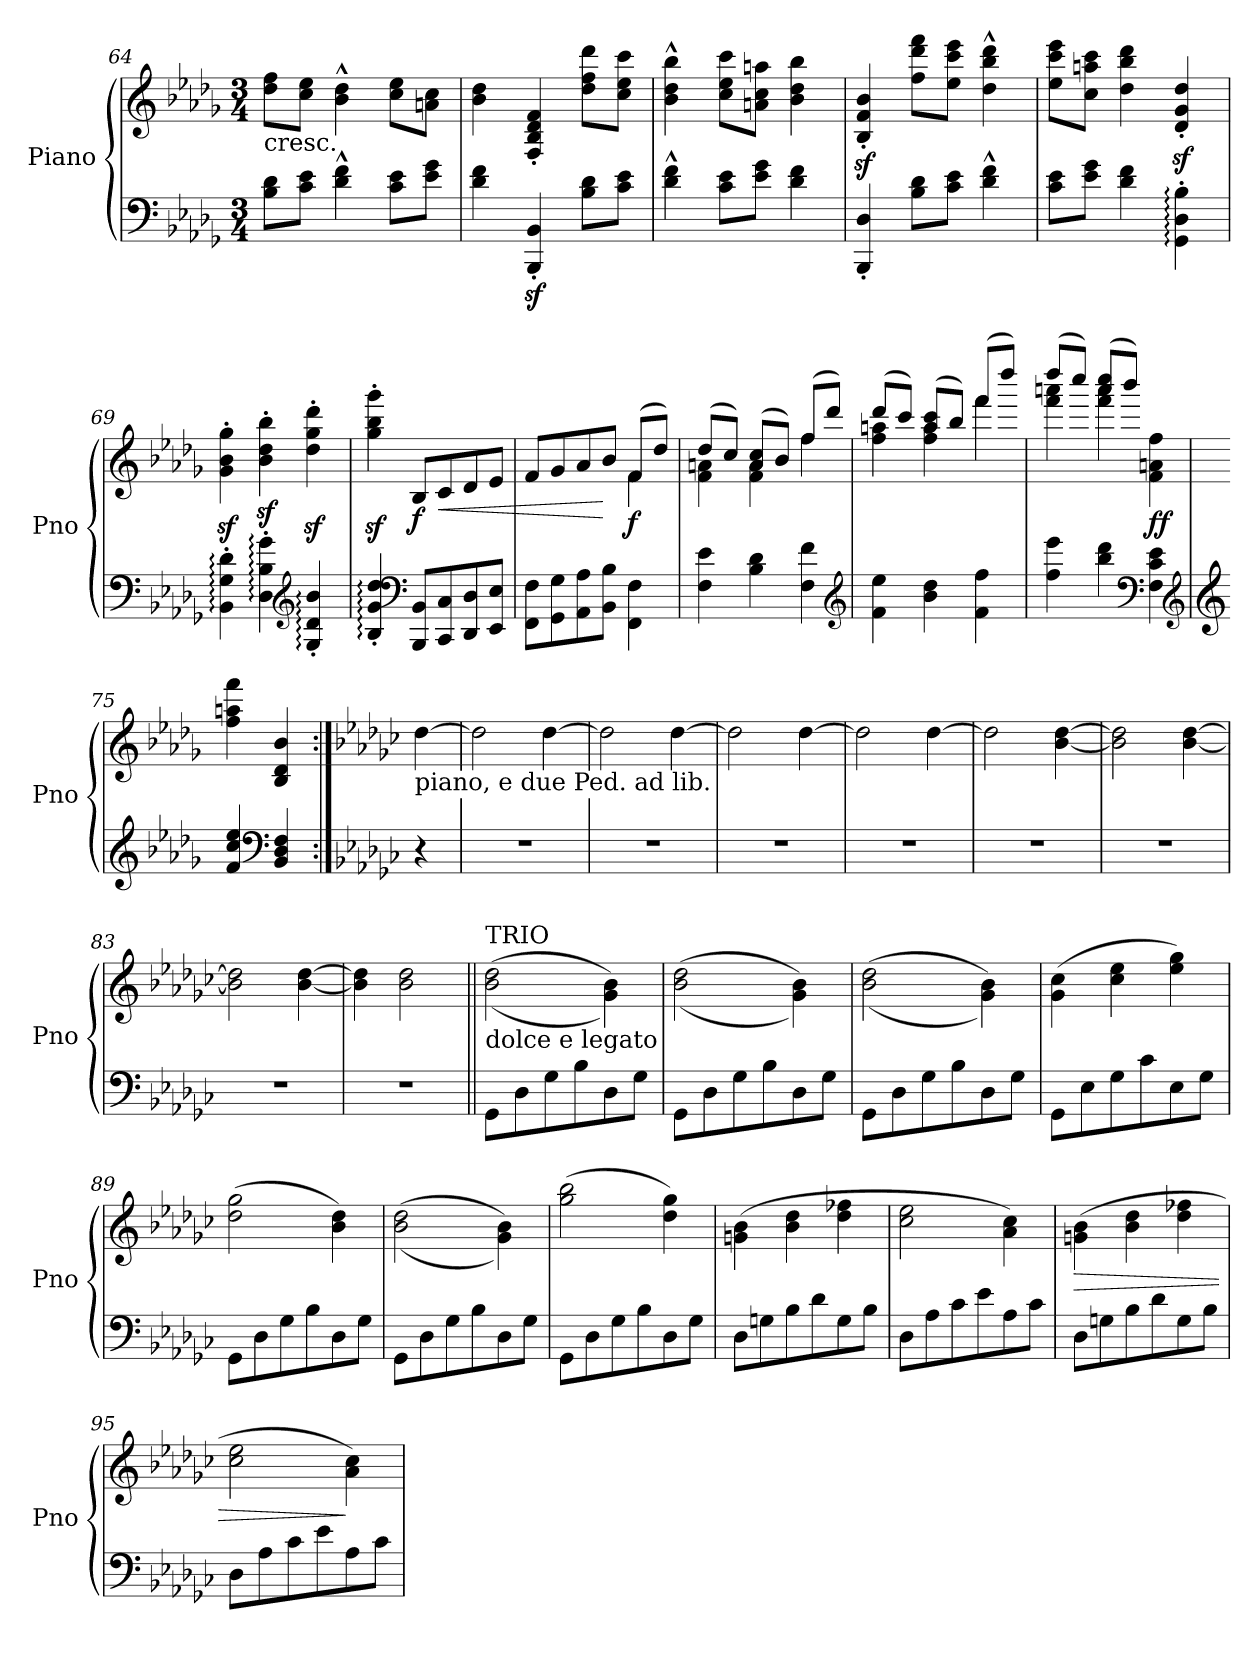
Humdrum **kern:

**kern	**kern	**dynam
*part1	*part1	*part1
*staff2	*staff1	*staff1/2
*I"Piano	*	*
*I'Pno	*	*
!!LO:LB:g=z
*clefF4	*clefG2	*
*k[b-e-a-d-g-]	*k[b-e-a-d-g-]	*
*D-:	*D-:	*
*M3/4	*M3/4	*
=64	=64	=64
!	!LO:TX:b:t=cresc.	!
8B-\ 8d-\L	8dd-\ 8ff\L	.
8c\ 8e-\J	8cc\ 8ee-\J	.
4d-\^^ 4f\^^	4b-\^^ 4dd-\^^	.
8c\ 8e-\L	8cc\ 8ee-\L	.
8e-\ 8g-\J	8an\ 8cc\J	.
=65	=65	=65
4d-\ 4f\	4b-\ 4dd-\	.
4BBB-/z>' 4BB-/z>'	4F/' 4B-/' 4d-/' 4f/'	.
8B-\ 8d-\L	8dd-\ 8ff\ 8ddd-\L	.
8c\ 8e-\J	8cc\ 8ee-\ 8ccc\J	.
=66	=66	=66
4d-\^^ 4f\^^	4b-\^^ 4dd-\^^ 4bb-\^^	.
8c\ 8e-\L	8cc\ 8ee-\ 8ccc\L	.
8e-\ 8g-\J	8an\ 8cc\ 8aan\J	.
4d-\ 4f\	4b-\ 4dd-\ 4bb-\	.
=67	=67	=67
4BBB-/' 4D-/'	4B-/z<' 4f/z<' 4b-/z<'	.
8B-\ 8d-\L	8ff\ 8ddd-\ 8fff\L	.
8c\ 8e-\J	8ee-\ 8ccc\ 8eee-\J	.
4d-\^^ 4f\^^	4dd-\^^ 4bb-\^^ 4ddd-\^^	.
=68	=68	=68
8c\ 8e-\L	8ee-\ 8ccc\ 8eee-\L	.
8e-\ 8g-\J	8cc\ 8aan\ 8ccc\J	.
4d-\ 4f\	4dd-\ 4bb-\ 4ddd-\	.
4GG-\:' 4D-\:' 4B-\:'	4d-/z<' 4g-/z<' 4dd-/z<'	.
=69	=69	=69
4BB-\:' 4G-\:' 4d-\:'	4g-\z<' 4b-\z<' 4gg-\z<'	.
4D-\:' 4B-\:' 4g-\:'	4b-\z<' 4dd-\z<' 4bb-\z<'	.
*clefG2	*	*
4G-/:' 4d-/:' 4b-/:'	4dd-\z<' 4gg-\z<' 4ddd-\z<'	.
!!LO:LB:g=z
=70	=70	=70
4B-/:' 4g-/:' 4dd-/:'	4gg-\z<' 4bb-\z<' 4ggg-\z<'	.
*clefF4	*	*
!	!	!LO:DY:b
8BBB-/ 8BB-/L	8B-/L	f
!	!	!LO:HP:b
8CC/ 8C/	8c/	<
8DD-/ 8D-/	8d-/	.
8EE-/ 8E-/J	8e-/J	.
=71	=71	=71
*	*^	*
8FF\ 8F\L	8f/L	2ryy	.
8GG-\ 8G-\	8g-/	.	.
8AA-\ 8A-\	8a-/	.	.
8BB-\ 8B-\J	8b-/J	.	[
!	!	!	!LO:DY:b
4FF\ 4F\	(8f/L	4f\	f
.	8dd-/J)	.	.
=72	=72	=72	=72
4F\ 4e-\	(8dd-/L	4f\ 4an\	.
.	8cc/J)	.	.
4B-\ 4d-\	(8a/ 8cc/L	4f\ 4a\	.
.	8b-/J)	.	.
4F\ 4f\	(8ff/L	4ff\	.
.	8ddd-/J)	.	.
*clefG2	*	*	*
=73	=73	=73	=73
4f\ 4ee-\	(8ddd-/L	4ff\ 4aan\	.
.	8ccc/J)	.	.
4b-\ 4dd-\	(8aa/ 8ccc/L	4ff\ 4aa\	.
.	8bb-/J)	.	.
4f\ 4ff\	(8fff/L	4fff\	.
.	8dddd-/J)	.	.
=74	=74	=74	=74
4ff\ 4eee-\	(8dddd-/L	4fff\ 4aaan\	.
.	8cccc/J)	.	.
4bb-\ 4ddd-\	(8aaa/ 8cccc/L	4fff\ 4aaa\	.
.	8bbb-/J)	.	.
*clefF4	*	*	*
!	!	!	!LO:DY:b
4F\ 4c\ 4e-\	4f\ 4an\ 4ff\	4ryy	ff
*	*v	*v	*
*clefG2	*	*
!!LO:LB:g=z
=75	=75	=75
*clefG2	*	*
4f/ 4cc/ 4ee-/	4ff\ 4aan\ 4fff\	.
*clefF4	*	*
4BB-/ 4D-/ 4F/	4B-/ 4d-/ 4b-/	.
=76:|!	=76:|!	=76:|!
*k[b-e-a-d-g-c-]	*k[b-e-a-d-g-c-]	*
*G-:	*G-:	*
!	!LO:TX:b:t=piano, e due Ped. ad lib.	!
4r	[4dd-\	.
=77	=77	=77
2.r	2dd-\]	.
.	[4dd-\	.
=78	=78	=78
2.r	2dd-\]	.
.	[4dd-\	.
=79	=79	=79
2.r	2dd-\]	.
.	[4dd-\	.
=80	=80	=80
2.r	2dd-\]	.
.	[4dd-\	.
=81	=81	=81
2.r	2dd-\]	.
.	[4b-\ [4dd-\	.
=82	=82	=82
2.r	2b-\] 2dd-\]	.
.	[4b-\ [4dd-\	.
=83	=83	=83
2.r	2b-\] 2dd-\]	.
.	[4b-\ [4dd-\	.
!!LO:LB:g=z
=84	=84	=84
2.r	4b-\] 4dd-\]	.
.	2b-\ 2dd-\	.
=85||	=85||	=85||
!	!LO:TX:b:t=dolce e legato	!
!	!LO:TX:a:t=TRIO	!
8GG-\L	((2b-\ 2dd-\	.
8D-\	.	.
8G-\	.	.
8B-\	.	.
8D-\	4g-\ 4b-\))	.
8G-\J	.	.
=86	=86	=86
8GG-\L	((2b-\ 2dd-\	.
8D-\	.	.
8G-\	.	.
8B-\	.	.
8D-\	4g-\ 4b-\))	.
8G-\J	.	.
=87	=87	=87
8GG-\L	((2b-\ 2dd-\	.
8D-\	.	.
8G-\	.	.
8B-\	.	.
8D-\	4g-\ 4b-\))	.
8G-\J	.	.
=88	=88	=88
8GG-\L	(4g-\ 4cc-\	.
8E-\	.	.
8G-\	4cc-\ 4ee-\	.
8c-\	.	.
8E-\	4ee-\ 4gg-\)	.
8G-\J	.	.
=89	=89	=89
8GG-\L	(2dd-\ 2gg-\	.
8D-\	.	.
8G-\	.	.
8B-\	.	.
8D-\	4b-\ 4dd-\)	.
8G-\J	.	.
=90	=90	=90
8GG-\L	((2b-\ 2dd-\	.
8D-\	.	.
8G-\	.	.
8B-\	.	.
8D-\	4g-\ 4b-\))	.
8G-\J	.	.
!!LO:PB:g=z
=91	=91	=91
8GG-\L	(2gg-\ 2bb-\	.
8D-\	.	.
8G-\	.	.
8B-\	.	.
8D-\	4dd-\ 4gg-\)	.
8G-\J	.	.
=92	=92	=92
8D-\L	(4gn\ 4b-\	.
8Gn\	.	.
8B-\	4b-\ 4dd-\	.
8d-\	.	.
8G\	4dd-\ 4ff-X\	.
8B-\J	.	.
=93	=93	=93
8D-\L	2cc-\ 2ee-\	.
8A-\	.	.
8c-\	.	.
8e-\	.	.
8A-\	4a-\ 4cc-\)	.
8c-\J	.	.
=94	=94	=94
!	!	!LO:HP:b
8D-\L	(4gn\ 4b-\	>
8Gn\	.	.
8B-\	4b-\ 4dd-\	.
8d-\	.	.
8G\	4dd-\ 4ff-X\	.
8B-\J	.	.
=95	=95	=95
8D-\L	2cc-\ 2ee-\	.
8A-\	.	.
8c-\	.	.
8e-\	.	.
8A-\	4a-\ 4cc-\)	]
8c-\J	.	.
=	=	=
*-	*-	*-
